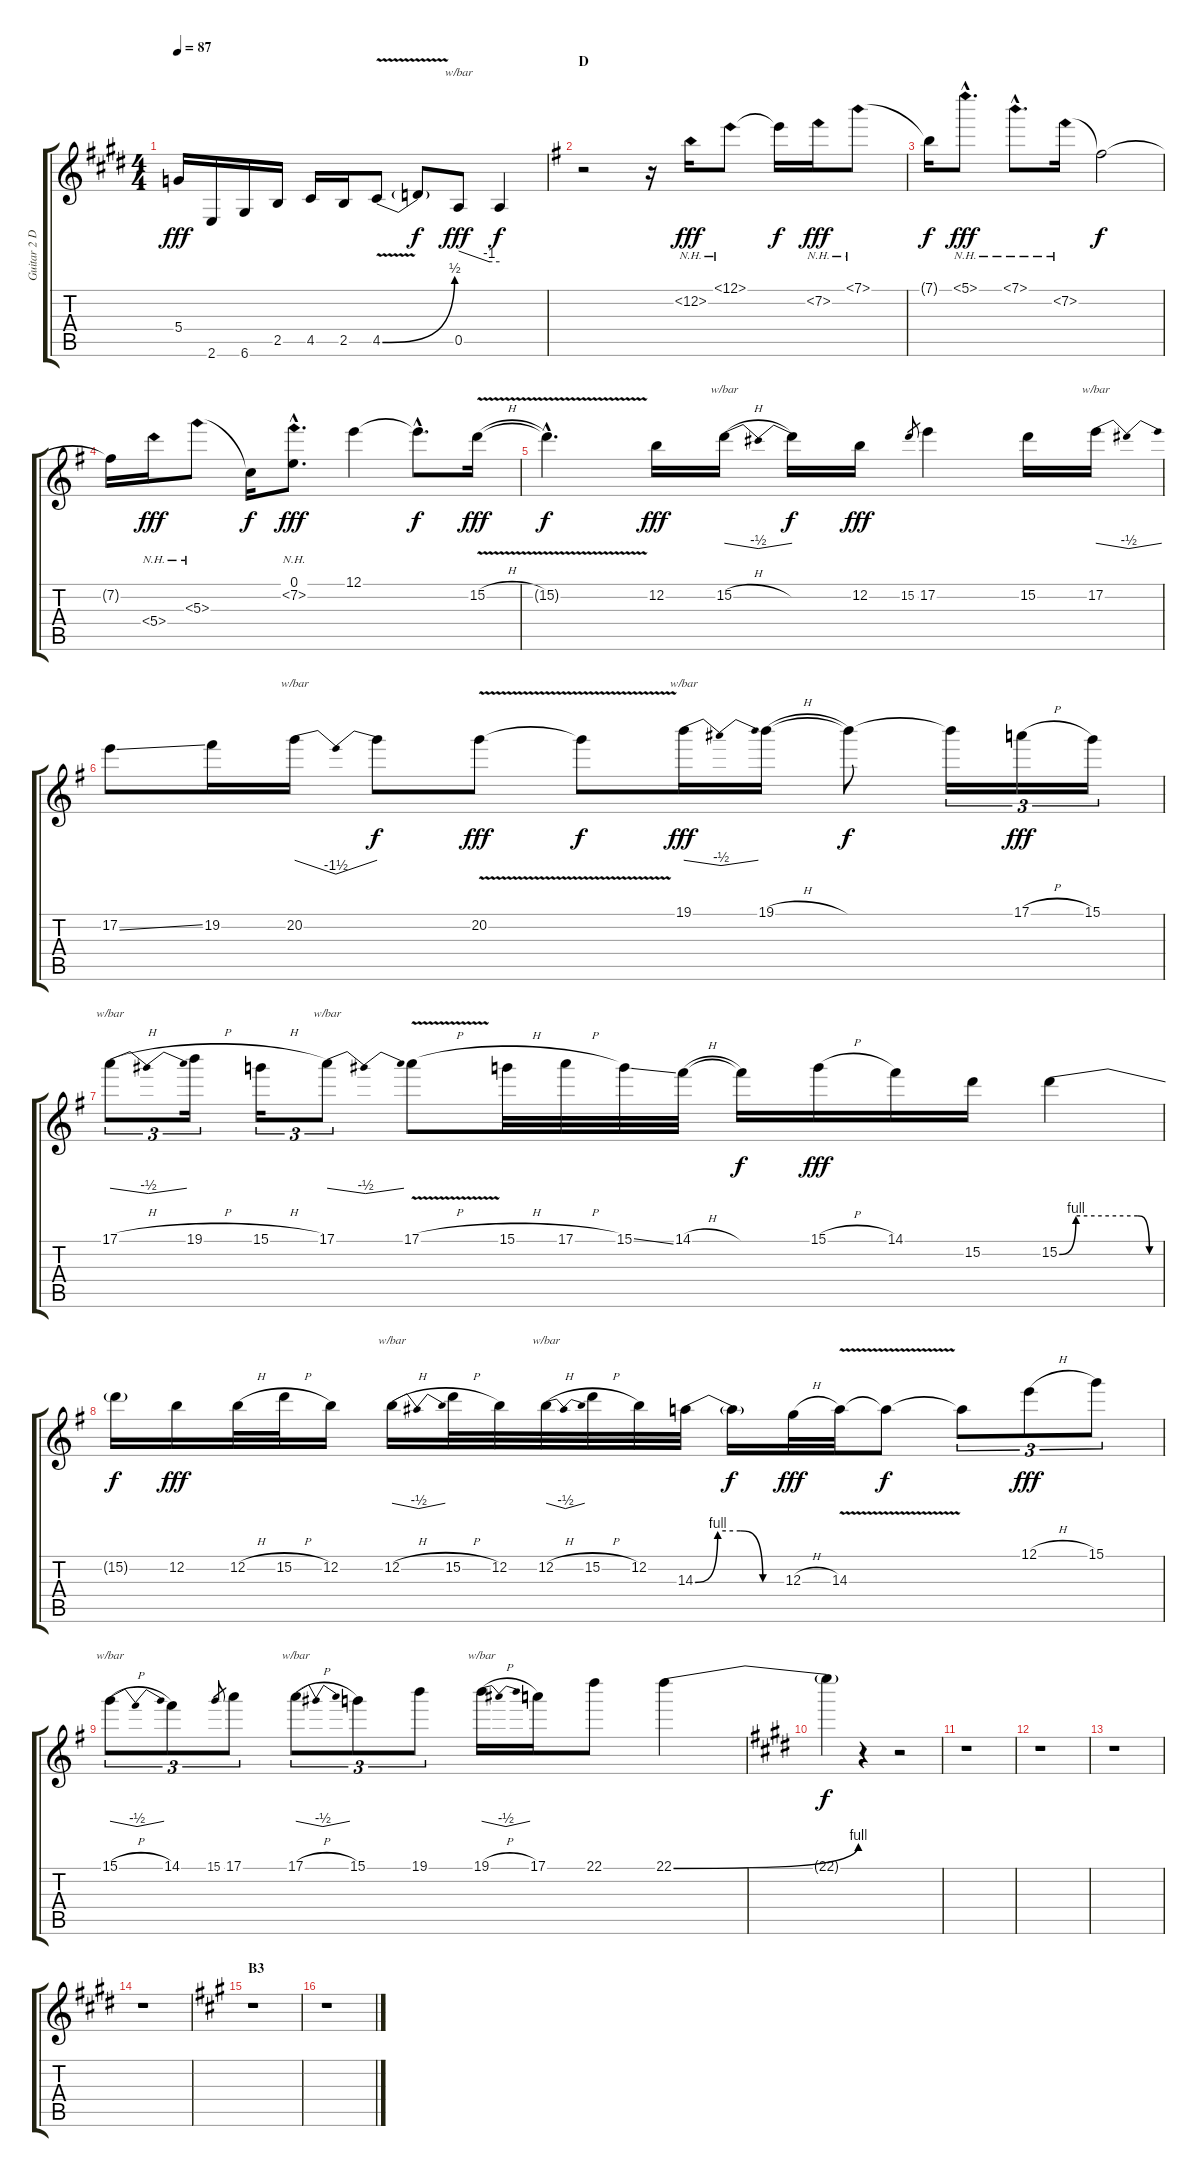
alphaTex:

\track ("Guitar 2 Doubletrack" "Guitar 2 D") {instrument distortionguitar}
\staff {score tabs}
\tuning (E4 B3 G3 D3 A2 D2) {hide}
\ts (4 4)
\tempo 87
\clef g2
\ks e
5.4.16{dy fff} 2.6.16 6.6.16 2.5.16 4.5.16 2.5.16 4.5{be (bend 0 0 60 2) v}.8 4.5{t}.8{dy f} 0.5.8{tbe (custom default 0 0 45 -4 60 -4) dy fff} 0.5{t}.4{dy f} |
\section ("" "D")
\ks g
r.2{volume 16} r.16 12.2{nh}.16{dy fff} 12.1{nh}.8 12.1{t}.16{dy f} 7.2{nh}.16{dy fff} 7.1{nh}.8 |
7.1{t}.16{dy f} 5.1{nh hac}.8{d dy fff} 7.1{nh hac}.8{d} 7.2{nh}.16 7.2{t}.2{dy f} |
7.2{t}.16 5.4{nh}.16{dy fff} 5.3{nh}.8 5.3{t}.16{dy f} (0.1{hac} 7.2{nh hac}).8{d dy fff} 12.1.4 12.1{hac t}.8{d dy f} 15.2{v h}.16{dy fff} |
15.2{hac t}.4{d dy f} 12.2.16{dy fff} 15.2{h}.16{tbe (dip default 0 0 30 -2 60 0)} 15.2{t}.16{dy f} 12.2.16{dy fff} 15.2.8{gr} 17.2.4 15.2.16 17.2.16{tbe (dip default 0 0 30 -2 60 0)} |
17.2{ss}.8 19.2.16 20.2.16{tbe (dip default 0 0 30 -6 60 0)} 20.2{t}.8{dy f} 20.2{v}.8{dy fff} 20.2{t}.8{dy f} 19.1.16{tbe (dip default 0 0 30 -2 60 0) dy fff} 19.1{h}.16 19.1{t}.8{dy f} 19.1{t}.16{tu (3 2)} 17.1{h}.16{tu (3 2) dy fff} 15.1.16{tu (3 2)} |
17.1{h}.8{tu (3 2) tbe (dip default 0 0 30 -2 60 0)} 19.1{h}.16{tu (3 2)} 15.1{h}.16{tu (3 2)} 17.1.8{tu (3 2) tbe (dip default 0 0 30 -2 60 0)} 17.1{v h}.8 15.1{h}.32 17.1{h}.32 15.1{ss}.32 14.1{h}.32 14.1{t}.16{dy f} 15.1{h}.16{dy fff} 14.1.16 15.2.16 15.2{be (custom 0 0 10 4 47 4 54 0 60 0)}.4 |
15.2{t}.16{dy f} 12.2.16{dy fff} 12.2{h}.32 15.2{h}.32 12.2.16 12.2{h}.16{tbe (dip default 0 0 30 -2 60 0)} 15.2{h}.32 12.2.32 12.2{h}.32{tbe (dip default 0 0 30 -2 60 0)} 15.2{h}.32 12.2.32 14.3{be (custom 0 0 15 4 30 4 45 0 60 0)}.32 14.3{t}.16{dy f} 12.3{h}.32{dy fff} 14.3{v}.32 14.3{t}.8{dy f} 14.3{t}.8{tu (3 2)} 12.1{h}.8{tu (3 2) dy fff} 15.1.8{tu (3 2)} |
15.1{h}.8{tu (3 2) tbe (dip default 0 0 30 -2 60 0)} 14.1.8{tu (3 2)} 15.1.8{gr} 17.1.8{tu (3 2)} 17.1{h}.8{tu (3 2) tbe (dip default 0 0 30 -2 60 0)} 15.1.8{tu (3 2)} 19.1.8{tu (3 2)} 19.1{h}.16{tbe (dip default 0 0 30 -2 60 0)} 17.1.16 22.1.8 22.1{be (bend 0 0 60 4)}.4 |
\ks e
22.1{t}.4{dy f} r.4 r.2 |
r.1 |
r.1 |
r.1 |
r.1 |
\section ("" "B3")
\ks a
r.1 |
r.1
